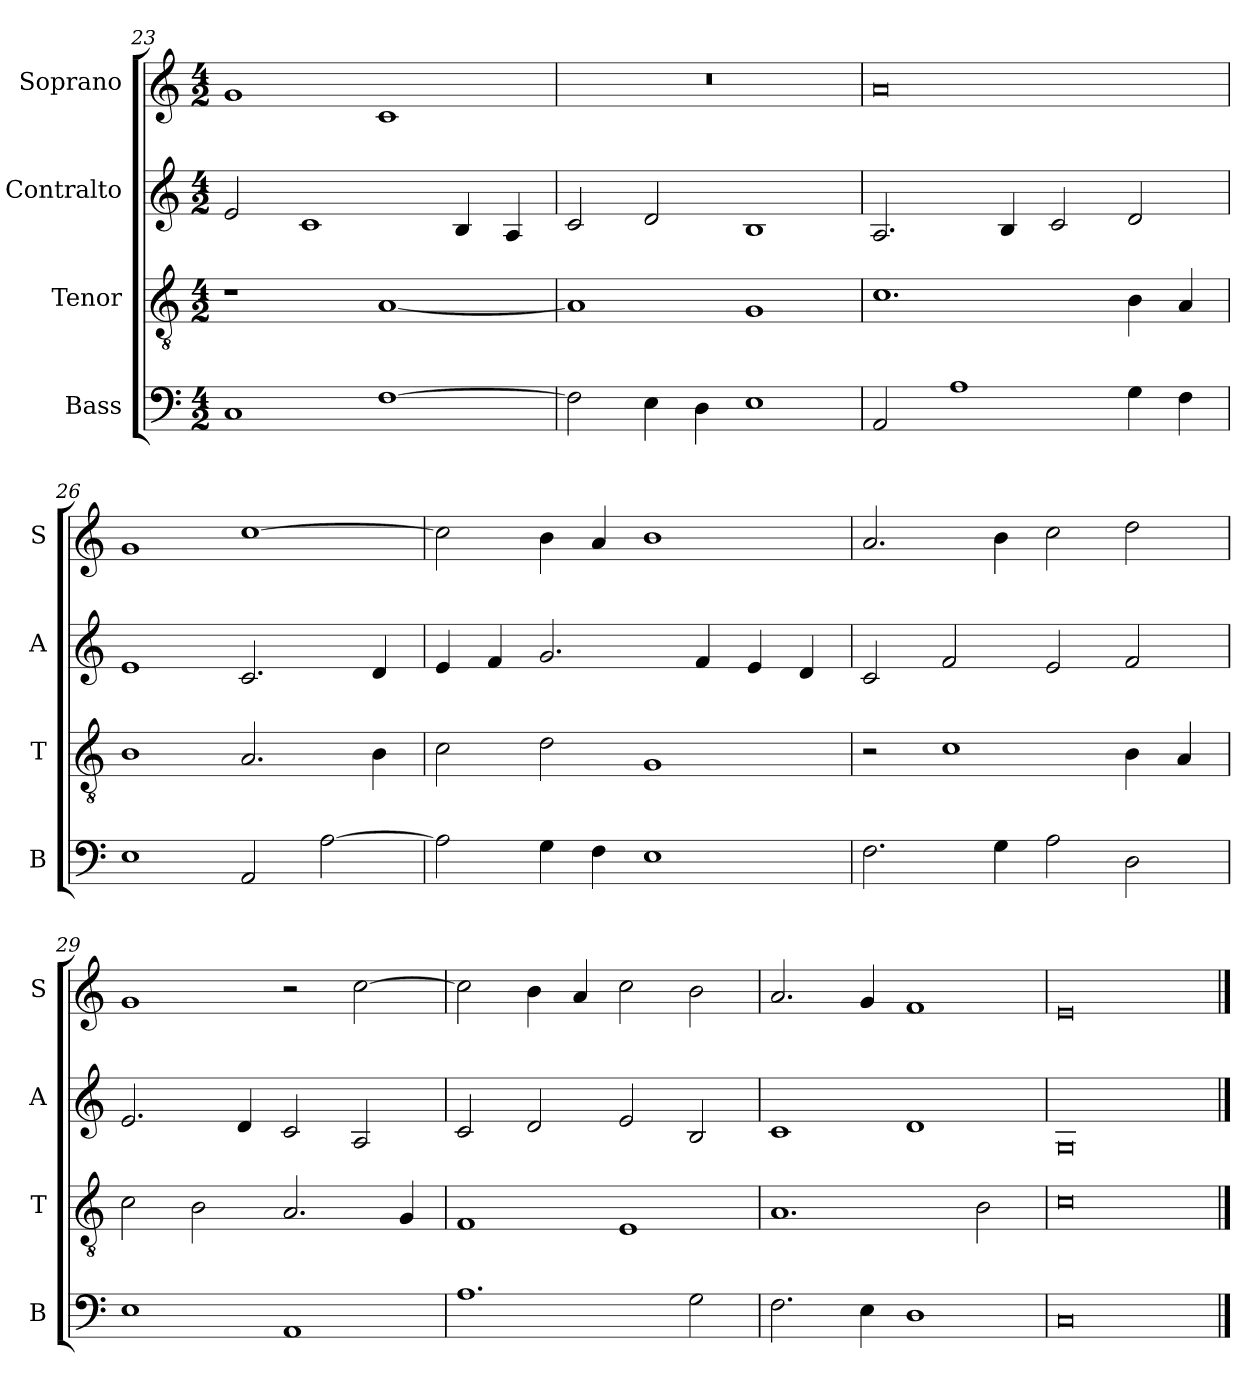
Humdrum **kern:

**kern	**kern	**kern	**kern
*part4	*part3	*part2	*part1
*staff4	*staff3	*staff2	*staff1
*I"Bass	*I"Tenor	*I"Contralto	*I"Soprano
*I'B	*I'T	*I'A	*I'S
*clefF4	*clefGv2	*clefG2	*clefG2
*k[]	*k[]	*k[]	*k[]
*E:phr	*E:phr	*E:phr	*E:phr
*M4/2	*M4/2	*M4/2	*M4/2
=23	=23	=23	=23
1C	1r	2e	1g
.	.	1c	.
[1F	[1A	.	1c
.	.	4B	.
.	.	4A	.
=24	=24	=24	=24
2F]	1A]	2c	0r
4E	.	2d	.
4D	.	.	.
1E	1G	1B	.
=25	=25	=25	=25
2AA	1.c	2.A	0a
1A	.	.	.
.	.	4B	.
.	.	2c	.
4G	4B	2d	.
4F	4A	.	.
=26	=26	=26	=26
1E	1B	1e	1g
2AA	2.A	2.c	[1cc
[2A	.	.	.
.	4B	4d	.
=27	=27	=27	=27
2A]	2c	4e	2cc]
.	.	4f	.
4G	2d	2.g	4b
4F	.	.	4a
1E	1G	.	1b
.	.	4f	.
.	.	4e	.
.	.	4d	.
=28	=28	=28	=28
2.F	2r	2c	2.a
.	1c	2f	.
4G	.	.	4b
2A	.	2e	2cc
2D	4B	2f	2dd
.	4A	.	.
=29	=29	=29	=29
1E	2c	2.e	1g
.	2B	.	.
.	.	4d	.
1AA	2.A	2c	2r
.	.	2A	[2cc
.	4G	.	.
=30	=30	=30	=30
1.A	1F	2c	2cc]
.	.	2d	4b
.	.	.	4a
.	1E	2e	2cc
2G	.	2B	2b
=31	=31	=31	=31
2.F	1.A	1c	2.a
4E	.	.	4g
1D	.	1d	1f
.	2B	.	.
=32	=32	=32	=32
0C	0c	0G	0e
==	==	==	==
*-	*-	*-	*-
